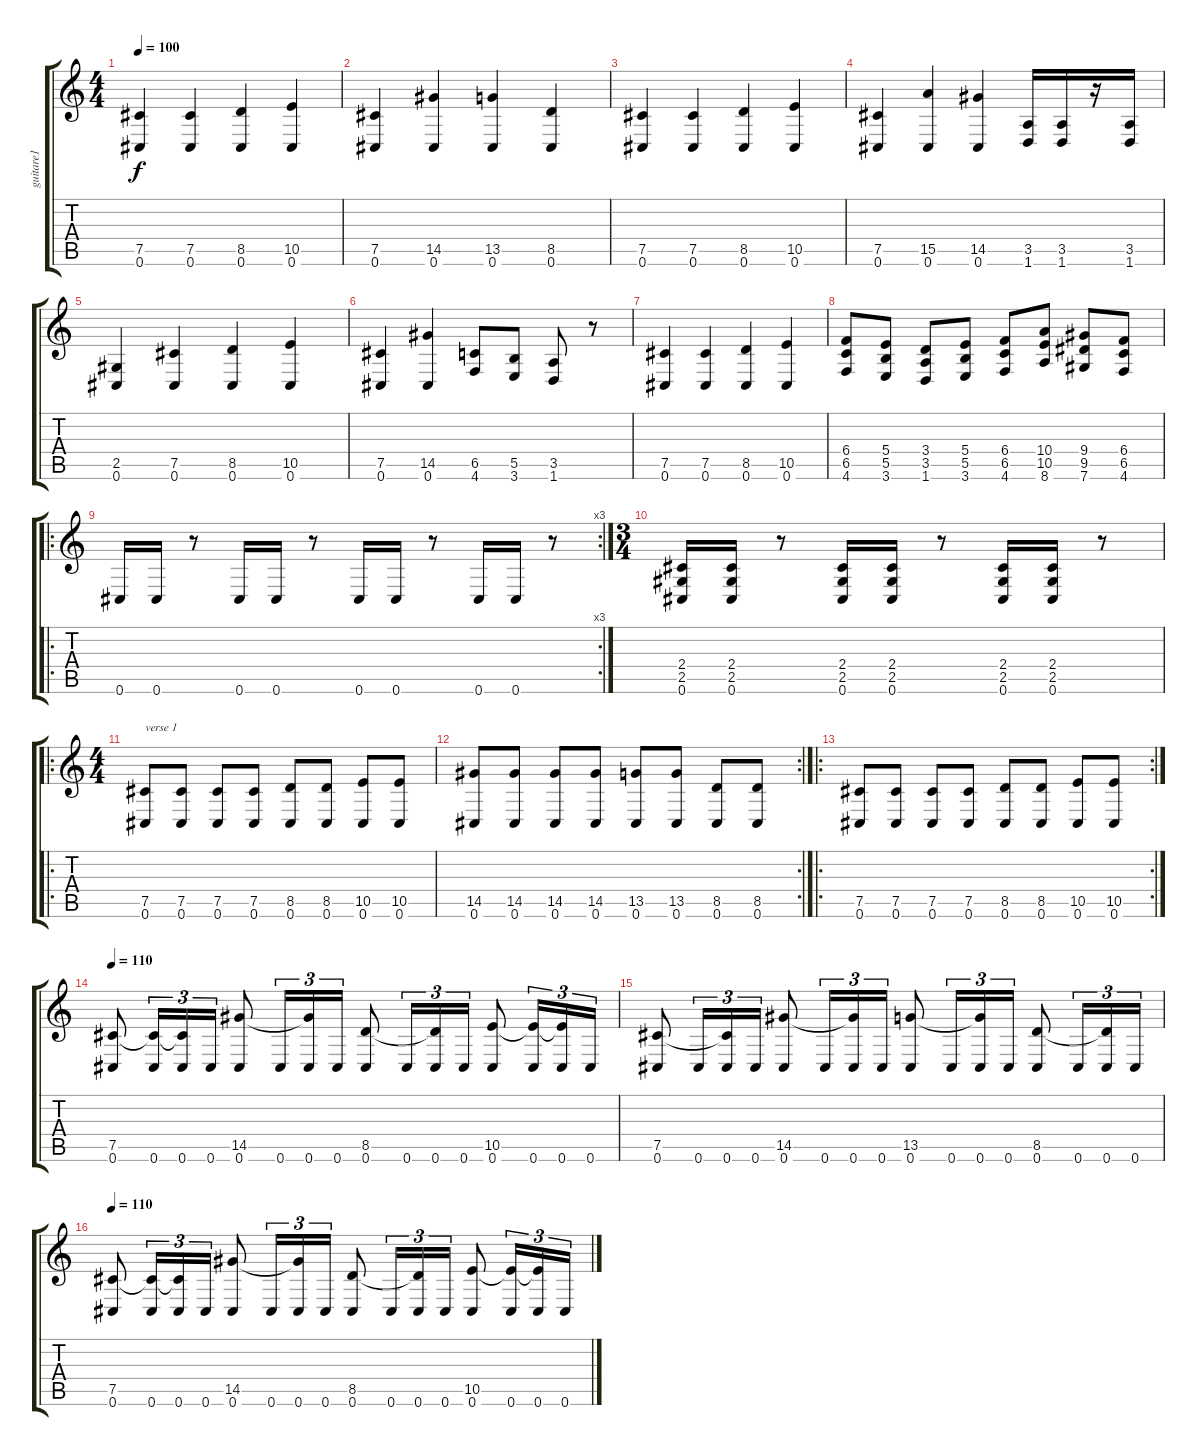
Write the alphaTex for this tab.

\track ("guitare1" "guitare1") {instrument distortionguitar}
\staff {score tabs}
\tuning (Db4 Ab3 E3 B2 Gb2 Db2) {hide}
\ts (4 4)
\tempo 100
\clef g2
\ks c
(7.5 0.6).4{dy f instrument distortionguitar} (7.5 0.6).4 (8.5 0.6).4 (10.5 0.6).4 |
(7.5 0.6).4 (14.5 0.6).4 (13.5 0.6).4 (8.5 0.6).4 |
(7.5 0.6).4 (7.5 0.6).4 (8.5 0.6).4 (10.5 0.6).4 |
(7.5 0.6).4 (15.5 0.6).4 (14.5 0.6).4 (3.5 1.6).16 (3.5 1.6).16 r.16 (3.5 1.6).16 |
(2.5 0.6).4 (7.5 0.6).4 (8.5 0.6).4 (10.5 0.6).4 |
(7.5 0.6).4 (14.5 0.6).4 (6.5 4.6).8 (5.5 3.6).8 (3.5 1.6).8 r.8 |
(7.5 0.6).4 (7.5 0.6).4 (8.5 0.6).4 (10.5 0.6).4 |
(6.4 6.5 4.6).8 (5.4 5.5 3.6).8 (3.4 3.5 1.6).8 (5.4 5.5 3.6).8 (6.4 6.5 4.6).8 (10.4 10.5 8.6).8 (9.4 9.5 7.6).8 (6.4 6.5 4.6).8 |
\ro
\rc 3
0.6.16 0.6.16 r.8 0.6.16 0.6.16 r.8 0.6.16 0.6.16 r.8 0.6.16 0.6.16 r.8 |
\ts (3 4)
(2.4 2.5 0.6).16 (2.4 2.5 0.6).16 r.8 (2.4 2.5 0.6).16 (2.4 2.5 0.6).16 r.8 (2.4 2.5 0.6).16 (2.4 2.5 0.6).16 r.8 |
\ro
\ts (4 4)
(7.5 0.6).8{txt "verse 1"} (7.5 0.6).8 (7.5 0.6).8 (7.5 0.6).8 (8.5 0.6).8 (8.5 0.6).8 (10.5 0.6).8 (10.5 0.6).8 |
\rc 2
(14.5 0.6).8 (14.5 0.6).8 (14.5 0.6).8 (14.5 0.6).8 (13.5 0.6).8 (13.5 0.6).8 (8.5 0.6).8 (8.5 0.6).8 |
\ro
\rc 2
(7.5 0.6).8 (7.5 0.6).8 (7.5 0.6).8 (7.5 0.6).8 (8.5 0.6).8 (8.5 0.6).8 (10.5 0.6).8 (10.5 0.6).8 |
\tempo 110
(7.5 0.6).8 (7.5{t} 0.6).16{tu (3 2)} (7.5{t} 0.6).16{tu (3 2)} 0.6.16{tu (3 2)} (14.5 0.6).8 0.6.16{tu (3 2)} (14.5{t} 0.6).16{tu (3 2)} 0.6.16{tu (3 2)} (8.5 0.6).8 0.6.16{tu (3 2)} (8.5{t} 0.6).16{tu (3 2)} 0.6.16{tu (3 2)} (10.5 0.6).8 (10.5{t} 0.6).16{tu (3 2)} (10.5{t} 0.6).16{tu (3 2)} 0.6.16{tu (3 2)} |
(7.5 0.6).8 0.6.16{tu (3 2)} (7.5{t} 0.6).16{tu (3 2)} 0.6.16{tu (3 2)} (14.5 0.6).8 0.6.16{tu (3 2)} (14.5{t} 0.6).16{tu (3 2)} 0.6.16{tu (3 2)} (13.5 0.6).8 0.6.16{tu (3 2)} (13.5{t} 0.6).16{tu (3 2)} 0.6.16{tu (3 2)} (8.5 0.6).8 0.6.16{tu (3 2)} (8.5{t} 0.6).16{tu (3 2)} 0.6.16{tu (3 2)} |
\tempo 110
(7.5 0.6).8 (7.5{t} 0.6).16{tu (3 2)} (7.5{t} 0.6).16{tu (3 2)} 0.6.16{tu (3 2)} (14.5 0.6).8 0.6.16{tu (3 2)} (14.5{t} 0.6).16{tu (3 2)} 0.6.16{tu (3 2)} (8.5 0.6).8 0.6.16{tu (3 2)} (8.5{t} 0.6).16{tu (3 2)} 0.6.16{tu (3 2)} (10.5 0.6).8 (10.5{t} 0.6).16{tu (3 2)} (10.5{t} 0.6).16{tu (3 2)} 0.6.16{tu (3 2)}
